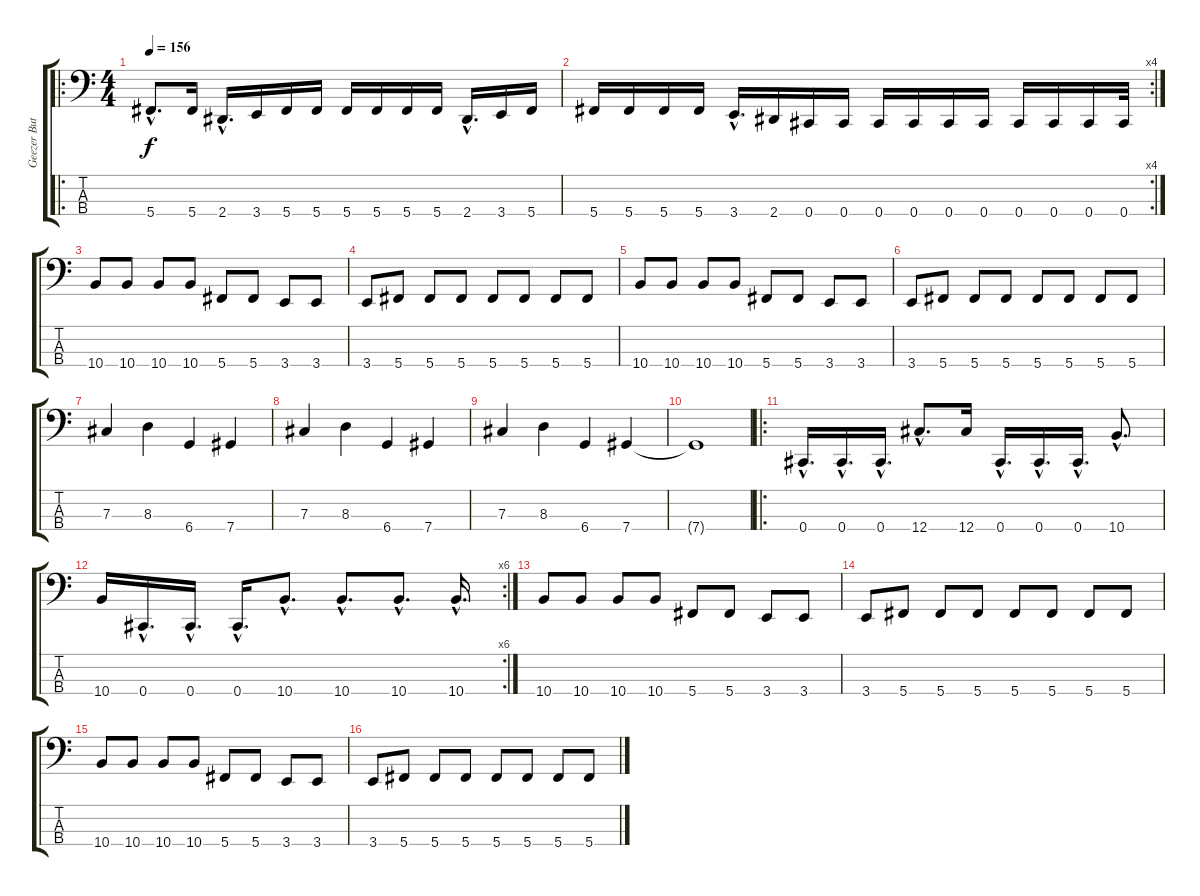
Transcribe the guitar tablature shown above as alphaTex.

\track ("Geezer Butler" "Geezer But") {instrument electricbassfinger}
\staff {score tabs}
\tuning (E2 B1 Gb1 Db1) {hide}
\ro
\ts (4 4)
\tempo 156
\clef f4
\ks c
5.4{hac}.8{d dy f} 5.4.16 2.4{hac}.16{d} 3.4.16 5.4.16 5.4.16 5.4.16 5.4.16 5.4.16 5.4.16 2.4{hac}.16{d} 3.4.16 5.4.16 |
\rc 4
5.4.16 5.4.16 5.4.16 5.4.16 3.4{hac}.16{d} 2.4.16 0.4.16 0.4.16 0.4.16 0.4.16 0.4.16 0.4.16 0.4.16 0.4.16 0.4.16 0.4.32 |
10.4.8 10.4.8 10.4.8 10.4.8 5.4.8 5.4.8 3.4.8 3.4.8 |
3.4.8 5.4.8 5.4.8 5.4.8 5.4.8 5.4.8 5.4.8 5.4.8 |
10.4.8 10.4.8 10.4.8 10.4.8 5.4.8 5.4.8 3.4.8 3.4.8 |
3.4.8 5.4.8 5.4.8 5.4.8 5.4.8 5.4.8 5.4.8 5.4.8 |
7.3.4 8.3.4 6.4.4 7.4.4 |
7.3.4 8.3.4 6.4.4 7.4.4 |
7.3.4 8.3.4 6.4.4 7.4.4 |
7.4{t}.1 |
\ro
0.4{hac}.16{d} 0.4{hac}.16{d} 0.4{hac}.16{d} 12.4{hac}.8{d} 12.4.16 0.4{hac}.16{d} 0.4{hac}.16{d} 0.4{hac}.16{d} 10.4{hac}.8{d} |
\rc 6
10.4.16 0.4{hac}.16{d} 0.4{hac}.16{d} 0.4{hac}.16{d} 10.4{hac}.8{d} 10.4{hac}.8{d} 10.4{hac}.8{d} 10.4{hac}.16{d} |
10.4.8 10.4.8 10.4.8 10.4.8 5.4.8 5.4.8 3.4.8 3.4.8 |
3.4.8 5.4.8 5.4.8 5.4.8 5.4.8 5.4.8 5.4.8 5.4.8 |
10.4.8 10.4.8 10.4.8 10.4.8 5.4.8 5.4.8 3.4.8 3.4.8 |
3.4.8 5.4.8 5.4.8 5.4.8 5.4.8 5.4.8 5.4.8 5.4.8
